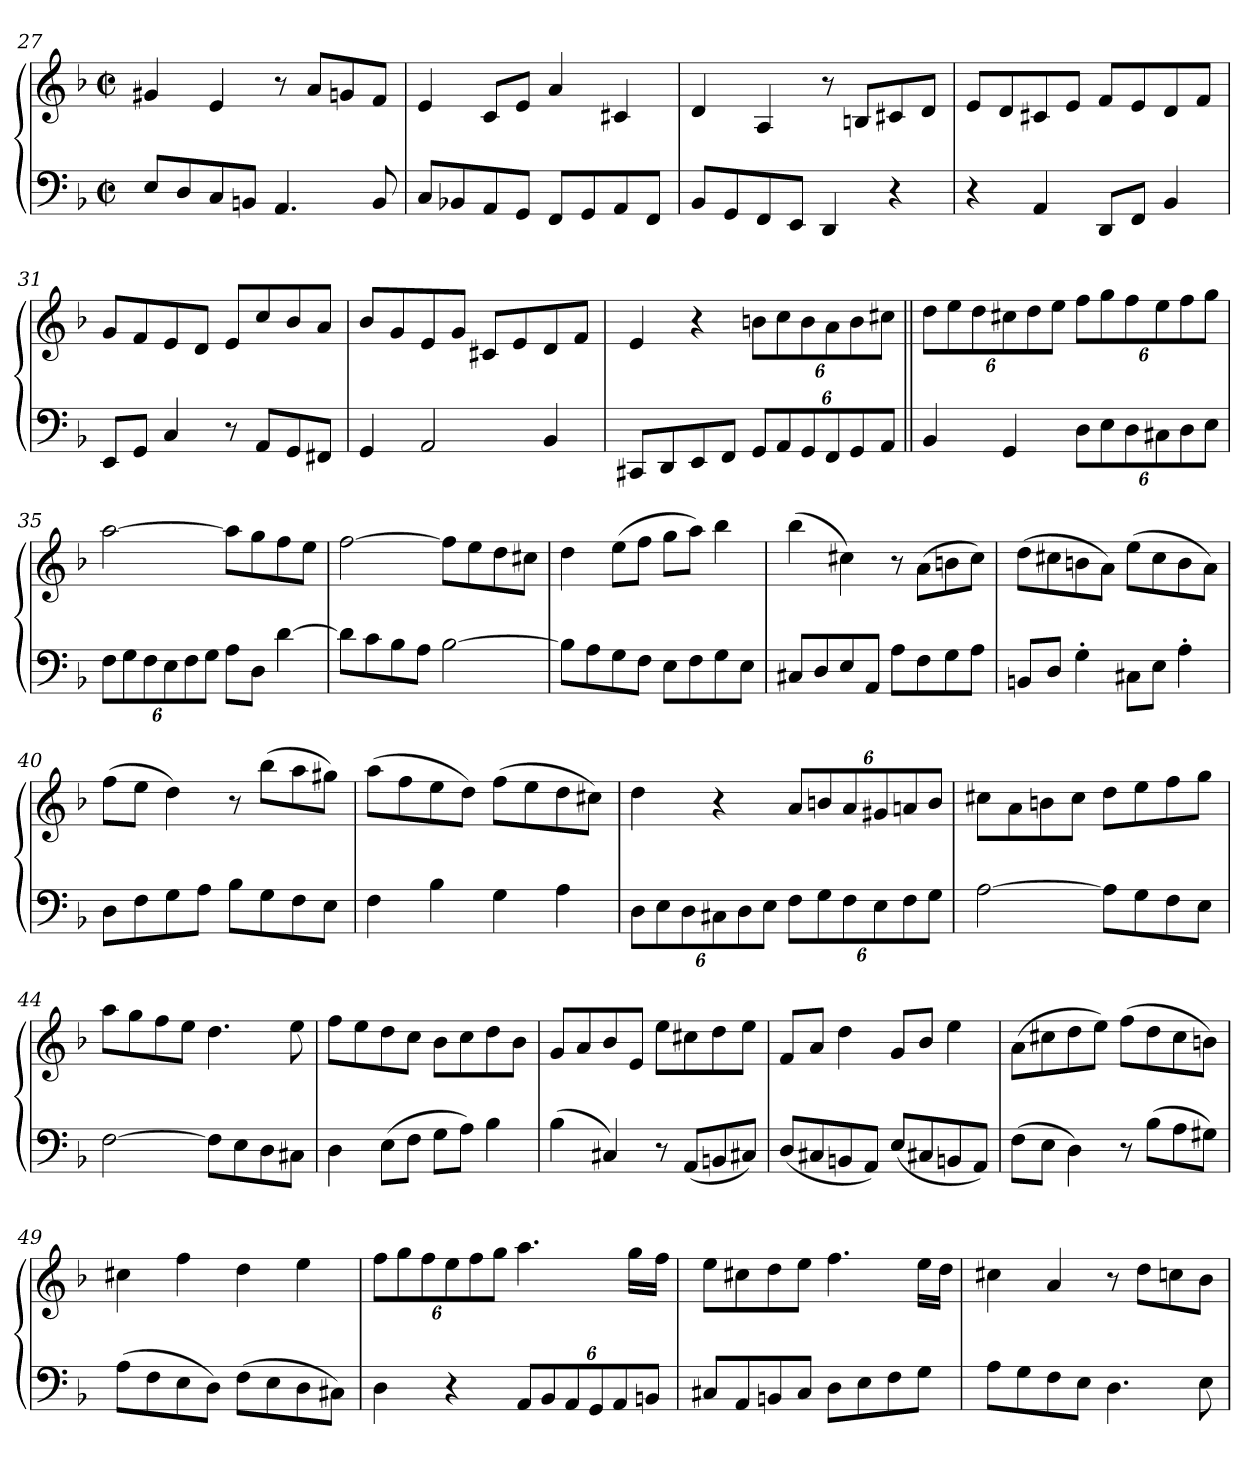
**kern	**kern
*part2	*part1
*staff2	*staff1
*clefF4	*clefG2
*k[b-]	*k[b-]
*M2/2	*M2/2
*met(c|)	*met(c|)
=27	=27
8EL	4g#X
8D	.
8C	4e
8BBnJ	.
4.AA	8r
.	8aL
.	8gn
8BB	8fJ
=28	=28
8CL	4e
8BB-X	.
8AA	8cL
8GGJ	8eJ
8FFL	4a
8GG	.
8AA	4c#X
8FFJ	.
=29	=29
8BB-L	4d
8GG	.
8FF	4A
8EEJ	.
4DD	8r
.	8BnL
4r	8c#X
.	8dJ
=30	=30
4r	8eL
.	8d
4AA	8c#X
.	8eJ
8DDL	8fL
8FFJ	8e
4BB-	8d
.	8fJ
=31	=31
8EEL	8gL
8GGJ	8f
4C	8e
.	8dJ
8r	8eL
8AAL	8cc
8GG	8b-
8FF#XJ	8aJ
=32	=32
4GG	8b-L
.	8g
2AA	8e
.	8gJ
.	8c#XL
.	8e
4BB-	8d
.	8fJ
=33	=33
8CC#XL	4e
8DD	.
8EE	4r
8FFJ	.
12GGL	12bnL
12AA	12cc
12GG	12b
12FF	12a
12GG	12b
12AAJ	12cc#XJ
=34||	=34||
4BB-	12ddL
.	12ee
.	12dd
4GG	12cc#X
.	12dd
.	12eeJ
12DL	12ffL
12E	12gg
12D	12ff
12C#X	12ee
12D	12ff
12EJ	12ggJ
=35	=35
12FL	[2aa
12G	.
12F	.
12E	.
12F	.
12GJ	.
8AL	8aaL]
8DJ	8gg
[4d	8ff
.	8eeJ
=36	=36
8dL]	[2ff
8c	.
8B-	.
8AJ	.
[2B-	8ffL]
.	8ee
.	8dd
.	8cc#XJ
=37	=37
8B-L]	4dd
8A	.
8G	(8eeL
8FJ	8ffJ
8EL	8ggL
8F	8aaJ)
8G	4bb-
8EJ	.
=38	=38
8C#XL	(4bb-
8D	.
8E	4cc#X)
8AAJ	.
8AL	8r
8F	(8aL
8G	8bn
8AJ	8cc#J)
=39	=39
8BBnL	(8ddL
8DJ	8cc#X
4G'	8bn
.	8aJ)
8C#XL	(8eeL
8EJ	8cc#
4A'	8b
.	8aJ)
=40	=40
8DL	(8ffL
8F	8eeJ
8G	4dd)
8AJ	.
8B-L	8r
8G	(8bb-L
8F	8aa
8EJ	8gg#XJ)
=41	=41
4F	(8aaL
.	8ff
4B-	8ee
.	8ddJ)
4G	(8ffL
.	8ee
4A	8dd
.	8cc#XJ)
=42	=42
12DL	4dd
12E	.
12D	.
12C#X	4r
12D	.
12EJ	.
12FL	12aL
12G	12bn
12F	12a
12E	12g#X
12F	12an
12GJ	12bJ
=43	=43
[2A	8cc#XL
.	8a
.	8bn
.	8cc#J
8AL]	8ddL
8G	8ee
8F	8ff
8EJ	8ggJ
=44	=44
[2F	8aaL
.	8gg
.	8ff
.	8eeJ
8FL]	4.dd
8E	.
8D	.
8C#XJ	8ee
=45	=45
4D	8ffL
.	8ee
(8EL	8dd
8FJ	8ccJ
8GL	8b-L
8AJ)	8cc
4B-	8dd
.	8b-J
=46	=46
(4B-	8gL
.	8a
4C#X)	8b-
.	8eJ
8r	8eeL
(8AAL	8cc#X
8BBn	8dd
8C#XJ)	8eeJ
=47	=47
(8DL	8fL
8C#X	8aJ
8BBn	4dd
8AAJ)	.
(8EL	8gL
8C#X	8b-J
8BBn	4ee
8AAJ)	.
=48	=48
(8FL	(8aL
8EJ	8cc#X
4D)	8dd
.	8eeJ)
8r	(8ffL
(8B-L	8dd
8A	8cc#
8G#XJ)	8bnJ)
=49	=49
(8AL	4cc#X
8F	.
8E	4ff
8DJ)	.
(8FL	4dd
8E	.
8D	4ee
8C#XJ)	.
=50	=50
4D	12ffL
.	12gg
.	12ff
4r	12ee
.	12ff
.	12ggJ
12AAL	4.aa
12BB-	.
12AA	.
12GG	.
12AA	.
.	16ggLL
12BBnJ	.
.	16ffJJ
=51	=51
8C#XL	8eeL
8AA	8cc#X
8BBn	8dd
8C#J	8eeJ
8DL	4.ff
8E	.
8F	.
8GJ	16eeLL
.	16ddJJ
=52	=52
8AL	4cc#X
8G	.
8F	4a
8EJ	.
4.D	8r
.	8ddL
.	8ccn
8E	8b-J
=	=
*-	*-
